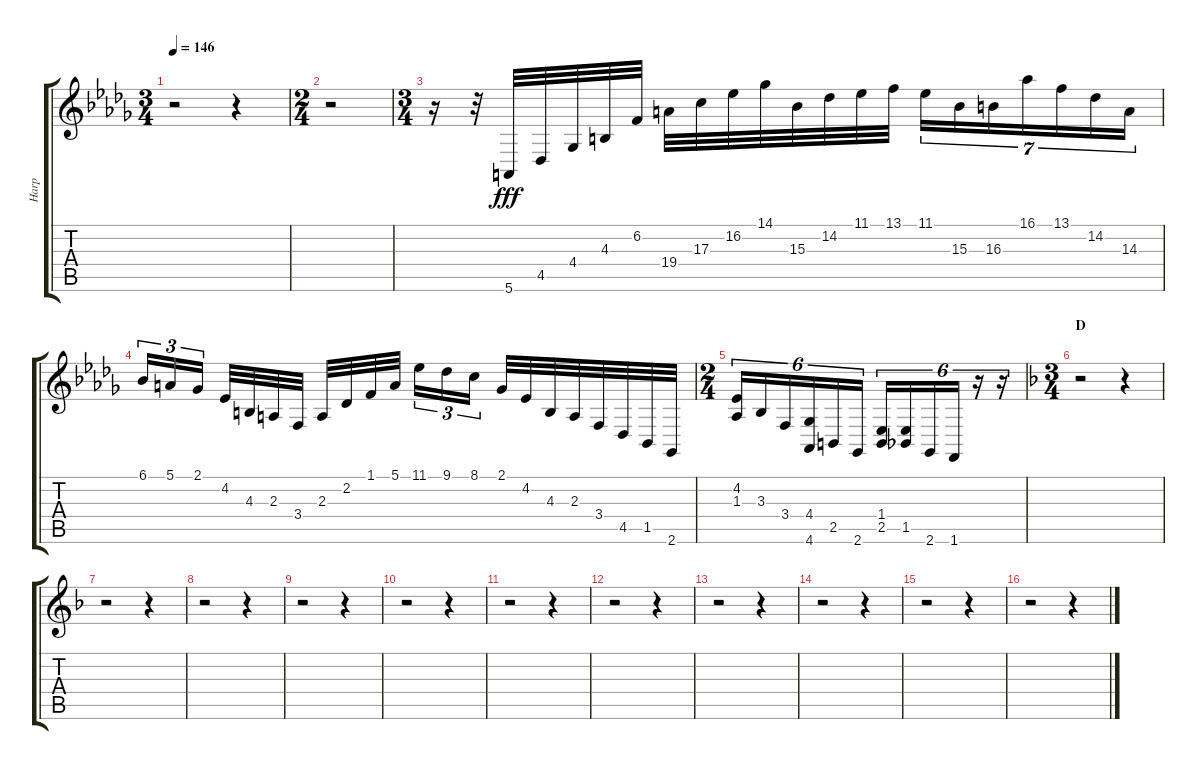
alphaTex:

\track ("Harp" "Harp") {instrument orchestralharp}
\staff {score tabs}
\tuning (E4 B3 G3 D3 A2 E2) {hide}
\ts (3 4)
\tempo 146
\clef g2
\ks db
r.2{dy fff} r.4 |
\ts (2 4)
r.2 |
\ts (3 4)
r.16 r.32 5.6.32 4.5.32 4.4.32 4.3.32 6.2.32 19.4.32 17.3.32 16.2.32 14.1.32 15.3.32 14.2.32 11.1.32 13.1.32 11.1.16{tu (7 4)} 15.3.16{tu (7 4)} 16.3.16{tu (7 4)} 16.1.16{tu (7 4)} 13.1.16{tu (7 4)} 14.2.16{tu (7 4)} 14.3.16{tu (7 4)} |
6.1.16{tu (3 2)} 5.1.16{tu (3 2)} 2.1.16{tu (3 2)} 4.2.32 4.3.32 2.3.32 3.4.32 2.3.32 2.2.32 1.1.32 5.1.32 11.1.16{tu (3 2)} 9.1.16{tu (3 2)} 8.1.16{tu (3 2)} 2.1.32 4.2.32 4.3.32 2.3.32 3.4.32 4.5.32 1.5.32 2.6.32 |
\ts (2 4)
(4.2 1.3).16{tu (6 4)} 3.3.16{tu (6 4)} 3.4.16{tu (6 4)} (4.4 4.6).16{tu (6 4)} 2.5.16{tu (6 4)} 2.6.16{tu (6 4)} (1.4 2.5).16{tu (6 4)} (1.4{t} 1.5).16{tu (6 4)} 2.6.16{tu (6 4)} 1.6.16{tu (6 4)} r.16{tu (6 4)} r.16{tu (6 4)} |
\ts (3 4)
\section ("" "D")
\ks f
r.2 r.4 |
r.2 r.4 |
r.2 r.4 |
r.2 r.4 |
r.2 r.4 |
r.2 r.4 |
r.2 r.4 |
r.2 r.4 |
r.2 r.4 |
r.2 r.4 |
r.2 r.4
